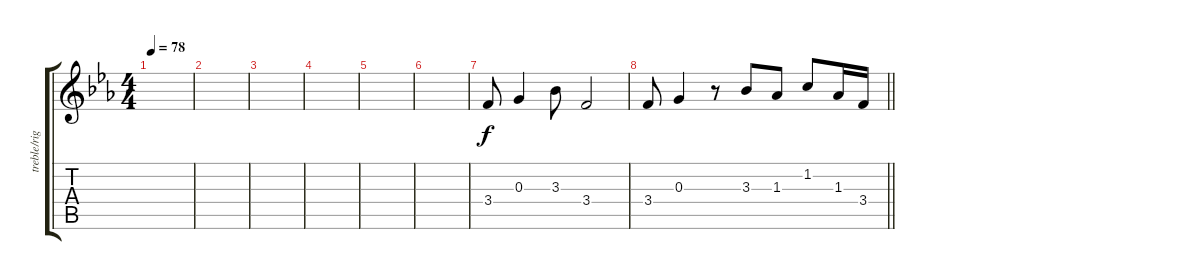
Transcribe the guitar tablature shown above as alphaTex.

\track ("treble/right hand02" "treble/rig") {instrument acousticguitarsteel}
\staff {score tabs}
\tuning (E4 B3 G3 D3 A2 E2) {hide}
\ts (4 4)
\tempo 78
\clef g2
\ks cminor
|
|
|
|
|
|
3.4.8 0.3.4 3.3.8 3.4.2 |
\barLineRight lightlight
3.4.8 0.3.4 r.8 3.3.8 1.3.8 1.2.8 1.3.16 3.4.16
